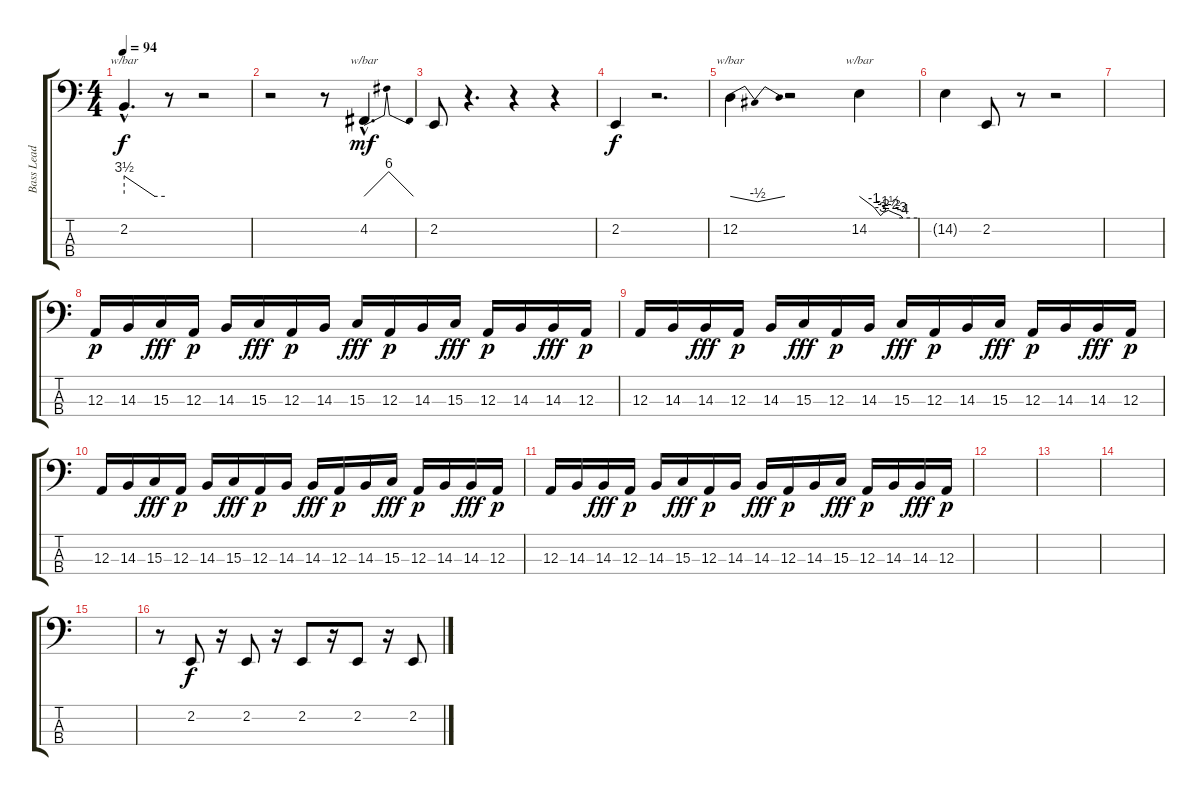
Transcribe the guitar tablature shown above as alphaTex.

\track ("Bass Lead" "Bass Lead") {instrument lead8bassandlead}
\staff {score tabs}
\tuning (G2 D2 A1 E1) {hide}
\ts (4 4)
\tempo 94
\clef f4
\ks c
2.2{hac}.4{d tbe (custom default 0 14 45 0 60 0) dy f} r.8 r.2 |
r.2 r.8 4.2{hac}.4{d tbe (dip default 0 0 30 24 60 0) dy mf} |
2.2.8 r.4{d} r.4 r.4 |
2.2.4{dy f} r.2{d} |
12.2.4{tbe (dip default 0 0 30 -2 60 0)} r.2 14.2.4{tbe (custom default 0 0 15 -4 22 -12 25 -8 30 -6 35 -8 43 -12 45 -16 60 -16)} |
14.2{t}.4 2.2.8 r.8 r.2 |
|
12.3.16{dy p} 14.3.16 15.3.16{dy fff} 12.3.16{dy p} 14.3.16 15.3.16{dy fff} 12.3.16{dy p} 14.3.16 15.3.16{dy fff} 12.3.16{dy p} 14.3.16 15.3.16{dy fff} 12.3.16{dy p} 14.3.16 14.3.16{dy fff} 12.3.16{dy p} |
12.3.16 14.3.16 14.3.16{dy fff} 12.3.16{dy p} 14.3.16 15.3.16{dy fff} 12.3.16{dy p} 14.3.16 15.3.16{dy fff} 12.3.16{dy p} 14.3.16 15.3.16{dy fff} 12.3.16{dy p} 14.3.16 14.3.16{dy fff} 12.3.16{dy p} |
12.3.16 14.3.16 15.3.16{dy fff} 12.3.16{dy p} 14.3.16 15.3.16{dy fff} 12.3.16{dy p} 14.3.16 14.3.16{dy fff} 12.3.16{dy p} 14.3.16 15.3.16{dy fff} 12.3.16{dy p} 14.3.16 14.3.16{dy fff} 12.3.16{dy p} |
12.3.16 14.3.16 14.3.16{dy fff} 12.3.16{dy p} 14.3.16 15.3.16{dy fff} 12.3.16{dy p} 14.3.16 14.3.16{dy fff} 12.3.16{dy p} 14.3.16 15.3.16{dy fff} 12.3.16{dy p} 14.3.16 14.3.16{dy fff} 12.3.16{dy p} |
|
|
|
|
r.8{volume 10 instrument lead1square} 2.2.8{dy f} r.16 2.2.8 r.16 2.2.8 r.16 2.2.8 r.16 2.2.8
